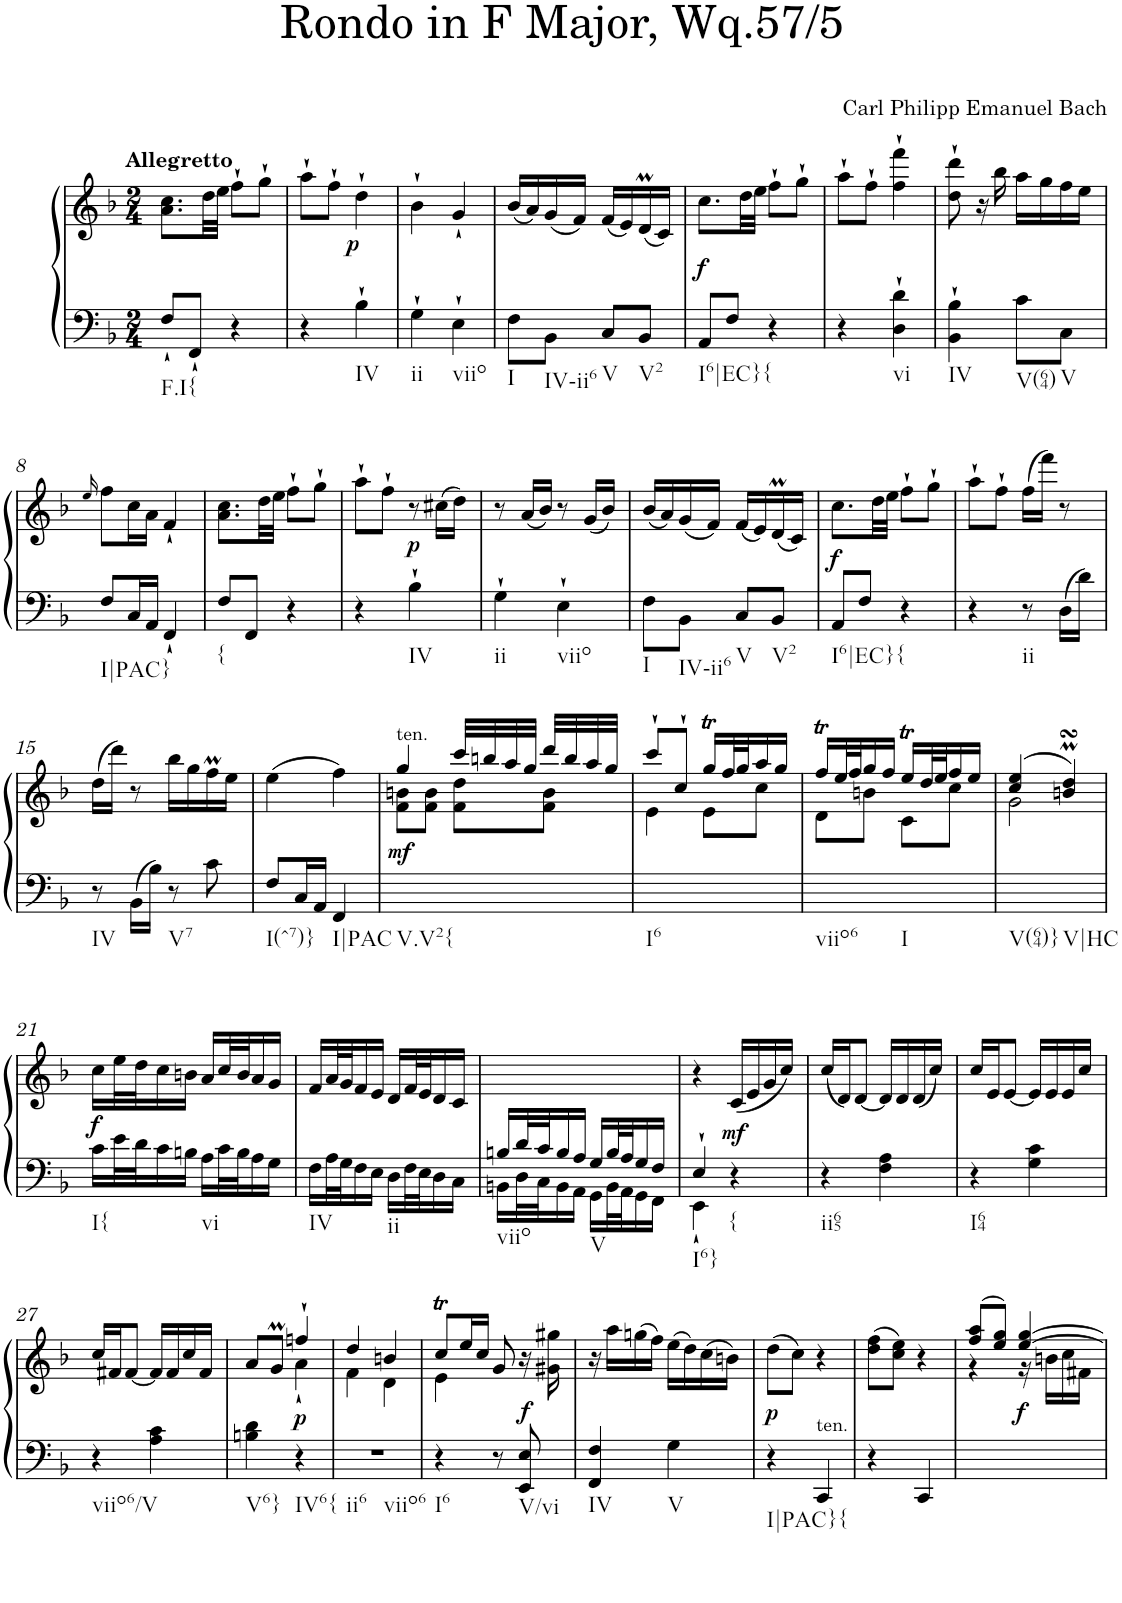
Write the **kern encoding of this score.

**kern	**kern	**dynam
*part1	*part1	*part1
*staff2	*staff1	*staff1/2
*I"Harpsichord	*	*
*I'Hch.	*	*
*clefF4	*clefG2	*
*k[b-]	*k[b-]	*
*F:	*F:	*
*M2/4	*M2/4	*
=1	=1	=1
!	!LO:TX:a:B:t=Аllegretto	!
!LO:TX:b:t=F.I{	!	!
8F`/L	8.a\ 8.cc\L	.
8FF`/J	.	.
.	32dd\LL	.
.	32ee\JJJ	.
4r	8ff`\L	.
.	8gg`\J	.
=2	=2	=2
4r	8aa`\L	.
.	8ff`\J	.
!LO:TX:b:t=IV	!	!
!	!	!LO:DY:b
4B-`\	4dd`\	p
=3	=3	=3
!LO:TX:b:t=ii	!	!
4G`\	4b-`\	.
!LO:TX:b:t=viio	!	!
4E`\	4g`/	.
=4	=4	=4
!LO:TX:b:t=I	!	!
8F\L	(<16b-/LL	.
.	16a/)	.
!LO:TX:b:t=IV-ii6	!	!
8BB-\J	(<16g/	.
.	16f/JJ)	.
!LO:TX:b:t=V	!	!
8C/L	(<16f/LL	.
.	16e/)	.
!LO:TX:b:t=V2	!	!
8BB-/J	(<16dM/	.
.	16c/JJ)	.
=5	=5	=5
!LO:TX:b:t=I6|EC}{	!	!
!	!	!LO:DY:b
8AA/L	8.cc\L	f
8F/J	.	.
.	32dd\LL	.
.	32ee\JJJ	.
4r	8ff`\L	.
.	8gg`\J	.
=6	=6	=6
4r	8aa`\L	.
.	8ff`\J	.
!LO:TX:b:t=vi	!	!
4D\` 4d\`	4ff\` 4fff\`	.
=7	=7	=7
!LO:TX:b:t=IV	!	!
4BB-\` 4B-\`	8dd\` 8ddd\`	.
.	16r	.
.	16bb-\	.
!LO:TX:b:t=V(64)	!	!
8c\L	16aa\LL	.
.	16gg\	.
!LO:TX:b:t=V	!	!
8C\J	16ff\	.
.	16ee\JJ	.
!!LO:LB:g=z
=8	=8	=8
.	16qee/	.
!LO:TX:b:t=I|PAC}	!	!
8F/L	8ff\L	.
16C/L	16cc\L	.
16AA/JJ	16a\JJ	.
4FF`/	4f`/	.
=9	=9	=9
!LO:TX:b:t={	!	!
8F/L	8.a\ 8.cc\L	.
8FF/J	.	.
.	32dd\LL	.
.	32ee\JJJ	.
4r	8ff`\L	.
.	8gg`\J	.
=10	=10	=10
4r	8aa`\L	.
.	8ff`\J	.
!LO:TX:b:t=IV	!	!
!	!	!LO:DY:b
4B-`\	8r	p
.	(>16cc#X\LL	.
.	16dd\JJ)	.
=11	=11	=11
!LO:TX:b:t=ii	!	!
4G`\	8r	.
.	(<16a/LL	.
.	16b-/JJ)	.
!LO:TX:b:t=viio	!	!
4E`\	8r	.
.	(<16g/LL	.
.	16b-/JJ)	.
=12	=12	=12
!LO:TX:b:t=I	!	!
8F\L	(<16b-/LL	.
.	16a/)	.
!LO:TX:b:t=IV-ii6	!	!
8BB-\J	(<16g/	.
.	16f/JJ)	.
!LO:TX:b:t=V	!	!
8C/L	(<16f/LL	.
.	16e/)	.
!LO:TX:b:t=V2	!	!
8BB-/J	(<16dM/	.
.	16c/JJ)	.
=13	=13	=13
!LO:TX:b:t=I6|EC}{	!	!
!	!	!LO:DY:b
8AA/L	8.cc\L	f
8F/J	.	.
.	32dd\LL	.
.	32ee\JJJ	.
4r	8ff`\L	.
.	8gg`\J	.
=14	=14	=14
4r	8aa`\L	.
.	8ff`\J	.
!LO:TX:b:t=ii	!	!
8r	(>16ff\LL	.
.	16fff\JJ)	.
16D\LL	8r	.
16d\JJ	.	.
!!LO:LB:g=z
=15	=15	=15
!LO:TX:b:t=IV	!	!
8r	(>16dd\LL	.
.	16ddd\JJ)	.
16BB-\LL	8r	.
16B-\JJ	.	.
!LO:TX:b:t=V7	!	!
8r	16bb-\LL	.
.	16gg\	.
8c\	16ffM\	.
.	16ee\JJ	.
=16	=16	=16
!LO:TX:b:t=I(^7)}	!	!
8F/L	(>4ee\	.
16C/L	.	.
16AA/JJ	.	.
!LO:TX:b:t=I|PAC	!	!
4FF/	4ff\)	.
=17	=17	=17
*	*^	*
!	!LO:TX:a:t=ten.	!	!
!LO:TX:b:t=V.V2{	!	!	!
!	!	!	!LO:DY:b
2ryy	4gg/	8f\ 8bn\L	mf
.	.	8f\ 8b\J	.
.	32ccc/LLL	8f\ 8dd\L	.
.	32bbn/	.	.
.	32aa/	.	.
.	32gg/JJJ	.	.
.	32ddd/LLL	8f\ 8b\J	.
.	32bb/	.	.
.	32aa/	.	.
.	32gg/JJJ	.	.
=18	=18	=18	=18
!LO:TX:b:t=I6	!	!	!
2ryy	8ccc`/L	4e\	.
.	8cc`/J	.	.
.	16ggT/LL	8e\L	.
.	32ff/L	.	.
.	32gg/J	.	.
.	16aa/	8cc\J	.
.	16gg/JJ	.	.
=19	=19	=19	=19
!LO:TX:b:t=viio6	!	!	!
!LO:TX:b:t=I	!	!	!
2ryy	16ffT/LL	8d\L	.
.	32ee/L	.	.
.	32ff/J	.	.
.	16gg/	8bn\J	.
.	16ff/JJ	.	.
.	16eet/LL	8c\L	.
.	32dd/L	.	.
.	32ee/J	.	.
.	16ff/	8cc\J	.
.	16ee/JJ	.	.
=20	=20	=20	=20
!LO:TX:b:t=V(64)}	!	!	!
!LO:TX:b:t=V|HC	!	!	!
2ryy	(4cc/ 4ee/	2g\	.
.	4bn/MsSSs 4dd/MsSSs)	.	.
*	*v	*v	*
!!LO:LB:g=z
=21	=21	=21
!LO:TX:b:t=I{	!	!
!	!	!LO:DY:b
16c\LL	16cc\LL	f
32e\L	32ee\L	.
32d\J	32dd\J	.
16c\	16cc\	.
16Bn\JJ	16bn\JJ	.
!LO:TX:b:t=vi	!	!
16A\LL	16a/LL	.
32c\L	32cc/L	.
32B\J	32b/J	.
16A\	16a/	.
16G\JJ	16g/JJ	.
=22	=22	=22
!LO:TX:b:t=IV	!	!
16F\LL	16f/LL	.
32A\L	32a/L	.
32G\J	32g/J	.
16F\	16f/	.
16E\JJ	16e/JJ	.
!LO:TX:b:t=ii	!	!
16D\LL	16d/LL	.
32F\L	32f/L	.
32E\J	32e/J	.
16D\	16d/	.
16C\JJ	16c/JJ	.
=23	=23	=23
*^	*	*
!LO:TX:b:t=viio	!	!	!
16Bn/LL	16BBn\LL	2ryy	.
32d/L	32D\L	.	.
32c/J	32C\J	.	.
16B/	16BB\	.	.
16A/JJ	16AA\JJ	.	.
!LO:TX:b:t=V	!	!	!
16G/LL	16GG\LL	.	.
32B/L	32BB\L	.	.
32A/J	32AA\J	.	.
16G/	16GG\	.	.
16F/JJ	16FF\JJ	.	.
=24	=24	=24	=24
!LO:TX:b:t=I6}	!	!	!
4E`/	4EE`\	4r	.
!LO:TX:b:t={	!	!	!
!	!	!	!LO:DY:b
4r	4ryy	(<16c/LL	mf
.	.	16e/	.
.	.	16g/	.
.	.	16cc/JJ)	.
*v	*v	*	*
=25	=25	=25
!LO:TX:b:t=ii65	!	!
4r	(<16cc/LL	.
.	16d/J)	.
.	[8d/J	.
4F\ 4A\	16d/LL]	.
.	16d/	.
.	(<16d/	.
.	16cc/JJ)	.
=26	=26	=26
!LO:TX:b:t=I64	!	!
4r	16cc/LL	.
.	16e/J	.
.	[8e/J	.
4G\ 4c\	16e/LL]	.
.	16e/	.
.	16e/	.
.	16cc/JJ	.
!!LO:LB:g=z
=27	=27	=27
!LO:TX:b:t=viio6/V	!	!
4r	16cc/LL	.
.	16f#X/J	.
.	[8f#/J	.
4A\ 4c\	16f#/LL]	.
.	16f#/	.
.	16cc/	.
.	16f#/JJ	.
=28	=28	=28
*	*^	*
!LO:TX:b:t=V6}	!	!	!
4Bn\ 4d\	8a/L	4ryy	.
.	8gM/J	.	.
!LO:TX:b:t=IV6{	!	!	!
!	!	!	!LO:DY:b
4r	4ffn`/	4a`\	p
=29	=29	=29	=29
!LO:TX:b:t=ii6	!	!	!
!LO:TX:b:t=viio6	!	!	!
2r	4dd/	4f\	.
.	4bn/	4d\	.
=30	=30	=30	=30
!LO:TX:b:t=I6	!	!	!
4r	8ccT/L	4e\	.
.	16ee/L	.	.
.	16cc/JJ	.	.
8r	8g/	4ryy	.
!LO:TX:b:t=V/vi	!	!	!
!	!	!	!LO:DY:b
8EE/ 8E/	16r	.	f
.	16g#X\ 16gg#X\	.	.
*	*v	*v	*
=31	=31	=31
!LO:TX:b:t=IV	!	!
4FF/ 4F/	16r	.
.	16aa\LL	.
.	(>16ggn\	.
.	16ff\JJ)	.
!LO:TX:b:t=V	!	!
4G\	(>16ee\LL	.
.	16dd\)	.
.	(>16cc\	.
.	16bn\JJ)	.
=32	=32	=32
!LO:TX:b:t=I|PAC}{	!	!
!	!	!LO:DY:b
4r	(>8dd\L	p
.	8cc\J)	.
!LO:TX:a:t=ten.	!	!
4CC/	4r	.
=33	=33	=33
4r	(8dd\ 8ff\L	.
.	8cc\ 8ee\J)	.
4CC/	4r	.
=34	=34	=34
*	*^	*
2ryy	(>8ff/ 8aa/L	4r	.
.	8ee/ 8gg/J)	.	.
!	!	!	!LO:DY:b
.	[>4ee/ [>4gg/	16r	f
.	.	16bn\LL	.
.	.	16cc\	.
.	.	16f#X\JJ	.
*	*v	*v	*
=	=	=
*-	*-	*-
